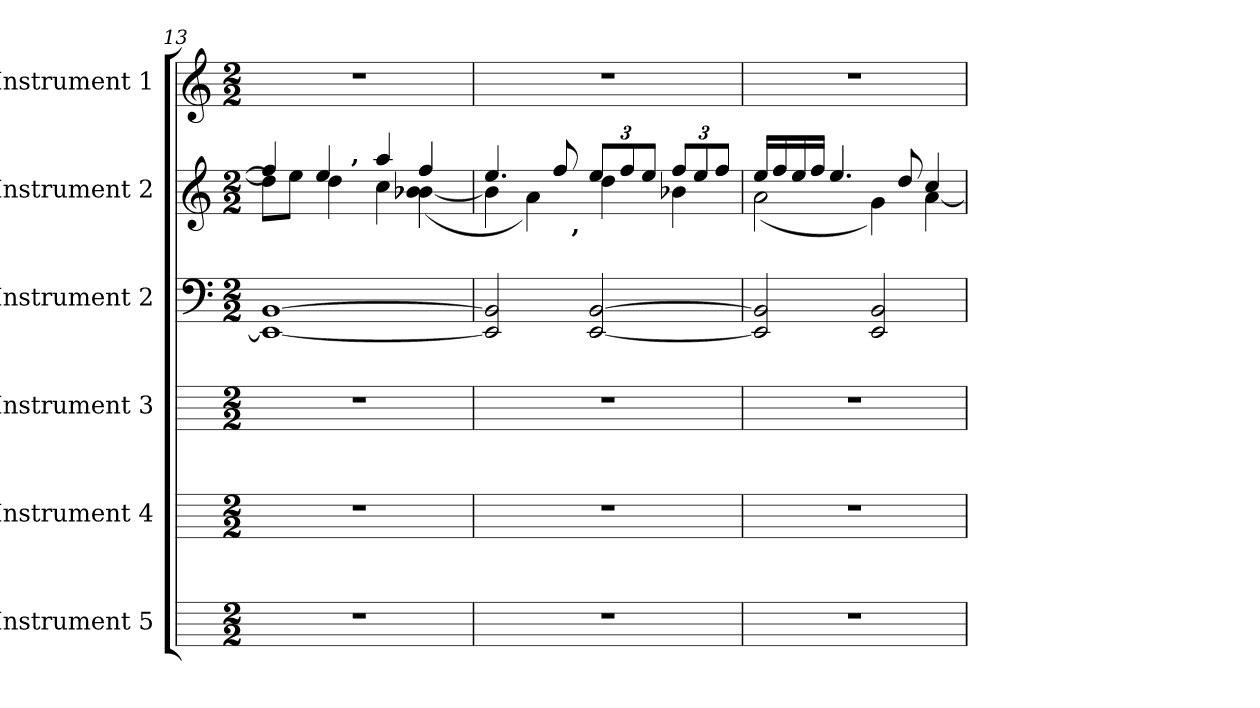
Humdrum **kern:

**kern	**kern	**kern	**kern	**kern	**kern
*part6	*part5	*part4	*part3	*part2	*part1
*staff6	*staff5	*staff4	*staff3	*staff2	*staff1
*I"Instrument 5	*I"Instrument 4	*I"Instrument 3	*I"Instrument 2	*I"Instrument 2	*I"Instrument 1
*	*	*	*clefF4	*clefG2	*clefG2
*k[]	*k[]	*k[]	*k[]	*k[]	*k[]
*C:	*C:	*C:	*C:	*C:	*C:
*M2/2	*M2/2	*M2/2	*M2/2	*M2/2	*M2/2
=13	=13	=13	=13	=13	=13
*	*	*	*	*^	*
*	*	*	*	*	*^	*
1r	1r	1r	[>1BB 1EE_<	4ff/]	8dd\L]	4ryy	1r
.	.	.	.	.	8ee\J	.	.
.	.	.	.	4ee/	4dd\	8ryy	.
.	.	.	.	.	.	64ryy	.
!	!	!	!	!	!	!LO:TX:a:B:t=,	!
.	.	.	.	.	.	2ryy	.
.	.	.	.	4aa/	4cc\	.	.
.	.	.	.	4ff/	(<4b-X\ [<4b-X\	.	.
.	.	.	.	.	.	16..ryy	.
=14	=14	=14	=14	=14	=14	=14	=14
1r	1r	1r	2BB/] 2EE/]	4.ee/	4b-\]	4..ryy	1r
.	.	.	.	.	4a\)	.	.
.	.	.	.	8ff/	.	.	.
!	!	!	!	!	!	!LO:TX:b:B:t=,	!
.	.	.	.	.	.	2ryy	.
.	.	.	[>2BB/ [<2EE/	12ee/L	4dd\	.	.
.	.	.	.	12ff/	.	.	.
.	.	.	.	12ee/J	.	.	.
.	.	.	.	12ff/L	4b-X\	.	.
.	.	.	.	12ee/	.	.	.
.	.	.	.	12ff/J	.	.	.
.	.	.	.	.	.	16ryy	.
*	*	*	*	*	*v	*v	*
=15	=15	=15	=15	=15	=15	=15
1r	1r	1r	2EE/] 2BB/]	16ee/L	(<2a\	1r
.	.	.	.	16ff/	.	.
.	.	.	.	16ee/	.	.
.	.	.	.	16ff/J	.	.
.	.	.	.	4.ee/	.	.
.	.	.	2EE/ 2BB/	.	4g\)	.
.	.	.	.	8dd/	.	.
.	.	.	.	4cc/	[<4a\	.
*	*	*	*	*v	*v	*
=	=	=	=	=	=
*-	*-	*-	*-	*-	*-
